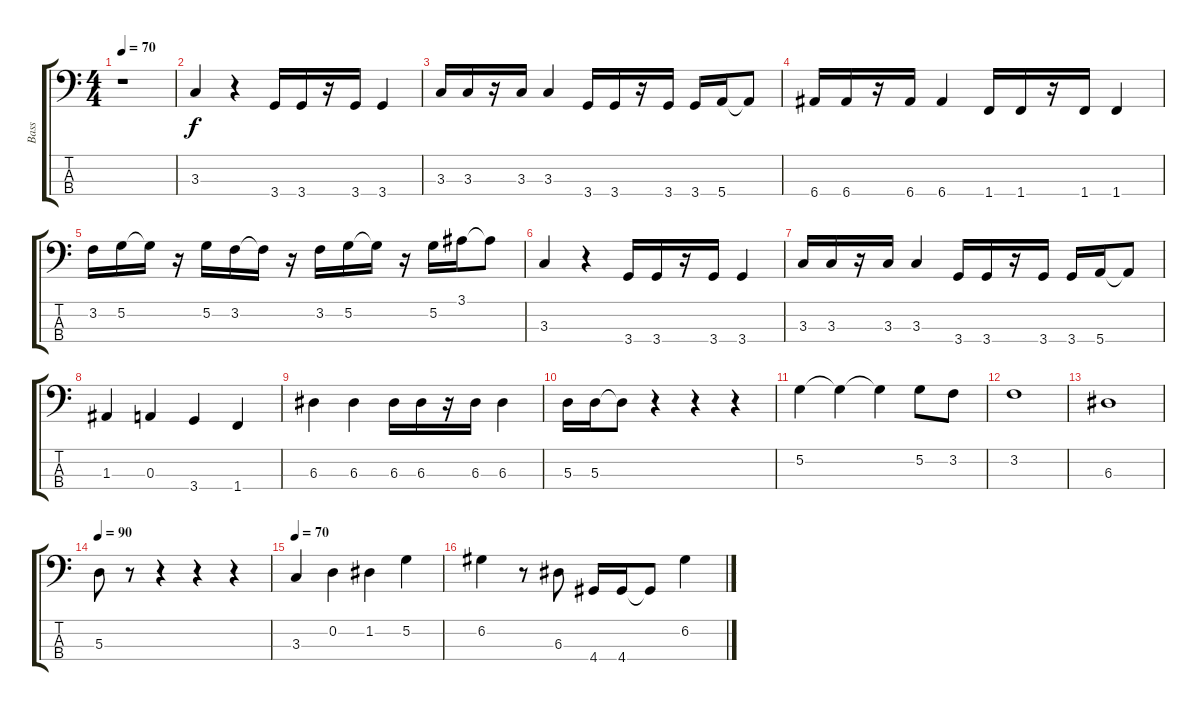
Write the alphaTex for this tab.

\track ("Bass" "Bass") {instrument electricbassfinger}
\staff {score tabs}
\tuning (G2 D2 A1 E1) {hide}
\ts (4 4)
\tempo 70
\clef f4
\ks c
r.1{dy f} |
3.3.4 r.4 3.4.16 3.4.16 r.16 3.4.16 3.4.4 |
3.3.16 3.3.16 r.16 3.3.16 3.3.4 3.4.16 3.4.16 r.16 3.4.16 3.4.16 5.4.16 5.4{t}.8 |
6.4.16 6.4.16 r.16 6.4.16 6.4.4 1.4.16 1.4.16 r.16 1.4.16 1.4.4 |
3.2.16 5.2.16 5.2{t}.16 r.16 5.2.16 3.2.16 3.2{t}.16 r.16 3.2.16 5.2.16 5.2{t}.16 r.16 5.2.16 3.1.16 3.1{t}.8 |
3.3.4 r.4 3.4.16 3.4.16 r.16 3.4.16 3.4.4 |
3.3.16 3.3.16 r.16 3.3.16 3.3.4 3.4.16 3.4.16 r.16 3.4.16 3.4.16 5.4.16 5.4{t}.8 |
1.3.4 0.3.4 3.4.4 1.4.4 |
6.3.4 6.3.4 6.3.16 6.3.16 r.16 6.3.16 6.3.4 |
5.3.16 5.3.16 5.3{t}.8 r.4 r.4 r.4 |
5.2.4 5.2{t}.4 5.2{t}.4 5.2.8 3.2.8 |
3.2.1 |
6.3.1 |
\tempo 90
5.3.8 r.8 r.4 r.4 r.4 |
\tempo 70
3.3.4 0.2.4 1.2.4 5.2.4 |
6.2.4 r.8 6.3.8 4.4.16 4.4.16 4.4{t}.8 6.2.4
